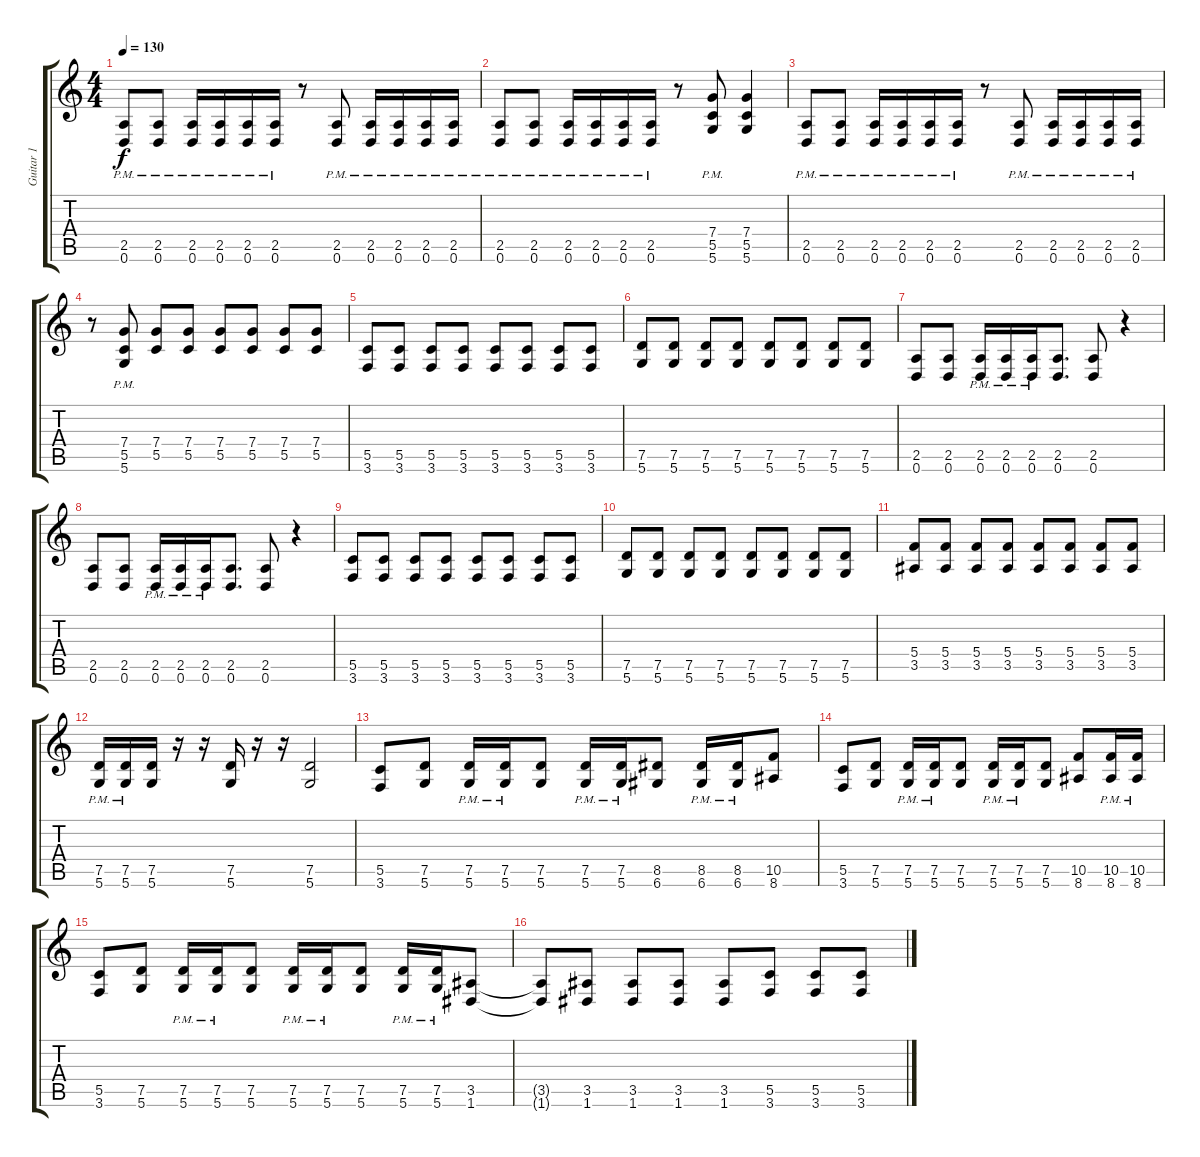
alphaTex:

\track ("Guitar 1" "Guitar 1") {instrument overdrivenguitar}
\staff {score tabs}
\tuning (D4 A3 F3 C3 G2 D2) {hide}
\ts (4 4)
\tempo 130
\clef g2
\ks c
(2.5{pm} 0.6{pm}).8{dy f} (2.5{pm} 0.6{pm}).8 (2.5{pm} 0.6{pm}).16 (2.5{pm} 0.6{pm}).16 (2.5{pm} 0.6{pm}).16 (2.5{pm} 0.6{pm}).16 r.8 (2.5{pm} 0.6{pm}).8 (2.5{pm} 0.6{pm}).16 (2.5{pm} 0.6{pm}).16 (2.5{pm} 0.6{pm}).16 (2.5{pm} 0.6{pm}).16 |
(2.5{pm} 0.6{pm}).8 (2.5{pm} 0.6{pm}).8 (2.5{pm} 0.6{pm}).16 (2.5{pm} 0.6{pm}).16 (2.5{pm} 0.6{pm}).16 (2.5{pm} 0.6{pm}).16 r.8 (7.4{pm} 5.5{pm} 5.6{pm}).8 (7.4 5.5 5.6).4 |
(2.5{pm} 0.6{pm}).8 (2.5{pm} 0.6{pm}).8 (2.5{pm} 0.6{pm}).16 (2.5{pm} 0.6{pm}).16 (2.5{pm} 0.6{pm}).16 (2.5{pm} 0.6{pm}).16 r.8 (2.5{pm} 0.6{pm}).8 (2.5{pm} 0.6{pm}).16 (2.5{pm} 0.6{pm}).16 (2.5{pm} 0.6{pm}).16 (2.5{pm} 0.6{pm}).16 |
r.8 (7.4{pm} 5.5{pm} 5.6{pm}).8 (7.4 5.5).8 (7.4 5.5).8 (7.4 5.5).8 (7.4 5.5).8 (7.4 5.5).8 (7.4 5.5).8 |
(5.5 3.6).8 (5.5 3.6).8 (5.5 3.6).8 (5.5 3.6).8 (5.5 3.6).8 (5.5 3.6).8 (5.5 3.6).8 (5.5 3.6).8 |
(7.5 5.6).8 (7.5 5.6).8 (7.5 5.6).8 (7.5 5.6).8 (7.5 5.6).8 (7.5 5.6).8 (7.5 5.6).8 (7.5 5.6).8 |
(2.5 0.6).8 (2.5 0.6).8 (2.5{pm} 0.6{pm}).16 (2.5{pm} 0.6{pm}).16 (2.5{pm} 0.6{pm}).16 (2.5 0.6).8{d} (2.5 0.6).8 r.4 |
(2.5 0.6).8 (2.5 0.6).8 (2.5{pm} 0.6{pm}).16 (2.5{pm} 0.6{pm}).16 (2.5{pm} 0.6{pm}).16 (2.5 0.6).8{d} (2.5 0.6).8 r.4 |
(5.5 3.6).8 (5.5 3.6).8 (5.5 3.6).8 (5.5 3.6).8 (5.5 3.6).8 (5.5 3.6).8 (5.5 3.6).8 (5.5 3.6).8 |
(7.5 5.6).8 (7.5 5.6).8 (7.5 5.6).8 (7.5 5.6).8 (7.5 5.6).8 (7.5 5.6).8 (7.5 5.6).8 (7.5 5.6).8 |
(5.4 3.5).8 (5.4 3.5).8 (5.4 3.5).8 (5.4 3.5).8 (5.4 3.5).8 (5.4 3.5).8 (5.4 3.5).8 (5.4 3.5).8 |
(7.5{pm} 5.6{pm}).16 (7.5{pm} 5.6{pm}).16 (7.5 5.6).16 r.16 r.16 (7.5 5.6).16 r.16 r.16 (7.5 5.6).2 |
(5.5 3.6).8 (7.5 5.6).8 (7.5{pm} 5.6{pm}).16 (7.5{pm} 5.6{pm}).16 (7.5 5.6).8 (7.5{pm} 5.6{pm}).16 (7.5{pm} 5.6{pm}).16 (8.5 6.6).8 (8.5{pm} 6.6{pm}).16 (8.5{pm} 6.6{pm}).16 (10.5 8.6).8 |
(5.5 3.6).8 (7.5 5.6).8 (7.5{pm} 5.6{pm}).16 (7.5{pm} 5.6{pm}).16 (7.5 5.6).8 (7.5{pm} 5.6{pm}).16 (7.5{pm} 5.6{pm}).16 (7.5 5.6).8 (10.5 8.6).8 (10.5{pm} 8.6{pm}).16 (10.5{pm} 8.6{pm}).16 |
(5.5 3.6).8 (7.5 5.6).8 (7.5{pm} 5.6{pm}).16 (7.5{pm} 5.6{pm}).16 (7.5 5.6).8 (7.5{pm} 5.6{pm}).16 (7.5{pm} 5.6{pm}).16 (7.5 5.6).8 (7.5{pm} 5.6{pm}).16 (7.5{pm} 5.6{pm}).16 (3.5 1.6).8 |
(3.5{t} 1.6{t}).8 (3.5 1.6).8 (3.5 1.6).8 (3.5 1.6).8 (3.5 1.6).8 (5.5 3.6).8 (5.5 3.6).8 (5.5 3.6).8
